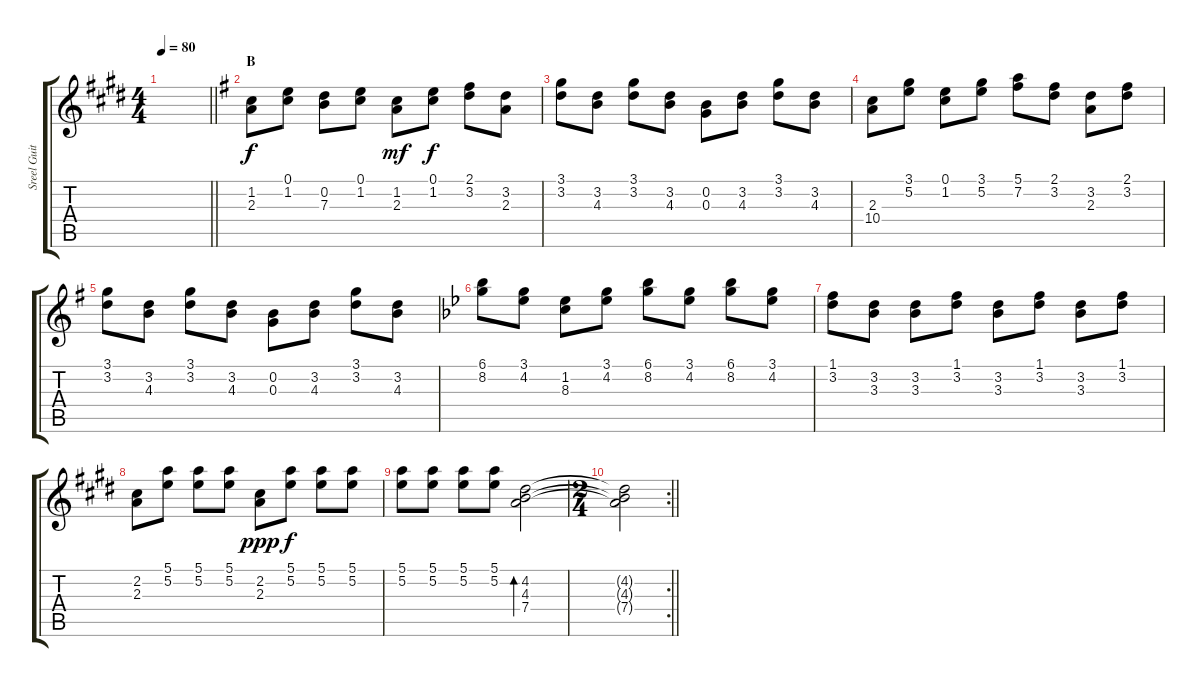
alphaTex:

\track ("Sreel Guitar (R)" "Sreel Guit") {instrument acousticguitarnylon}
\staff {score tabs}
\tuning (E4 B3 G3 D3 A2 E2) {hide}
\ts (4 4)
\tempo 80
\clef g2
\barLineRight lightlight
\ks e
|
\section ("" "B")
\ks g
(1.2 2.3).8 (0.1 1.2).8{dy f} (0.2 7.3).8 (0.1 1.2).8 (1.2 2.3).8{dy mf} (0.1 1.2).8{dy f} (2.1 3.2).8 (3.2 2.3).8 |
(3.1 3.2).8 (3.2 4.3).8 (3.1 3.2).8 (3.2 4.3).8 (0.2 0.3).8 (3.2 4.3).8 (3.1 3.2).8 (3.2 4.3).8 |
(2.3 10.4).8 (3.1 5.2).8 (0.1 1.2).8 (3.1 5.2).8 (5.1 7.2).8 (2.1 3.2).8 (3.2 2.3).8 (2.1 3.2).8 |
(3.1 3.2).8 (3.2 4.3).8 (3.1 3.2).8 (3.2 4.3).8 (0.2 0.3).8 (3.2 4.3).8 (3.1 3.2).8 (3.2 4.3).8 |
\ks bb
(6.1 8.2).8 (3.1 4.2).8 (1.2 8.3).8 (3.1 4.2).8 (6.1 8.2).8 (3.1 4.2).8 (6.1 8.2).8 (3.1 4.2).8 |
(1.1 3.2).8 (3.2 3.3).8 (3.2 3.3).8 (1.1 3.2).8 (3.2 3.3).8 (1.1 3.2).8 (3.2 3.3).8 (1.1 3.2).8 |
\ks e
(2.2 2.3).8 (5.1 5.2).8 (5.1 5.2).8 (5.1 5.2).8 (2.2 2.3).8{dy ppp} (5.1 5.2).8{dy f} (5.1 5.2).8 (5.1 5.2).8 |
(5.1 5.2).8 (5.1 5.2).8 (5.1 5.2).8 (5.1 5.2).8 (4.2 4.3 7.4).2{bd 60} |
\rc 2
\ts (2 4)
\barLineRight lightlight
(4.2{t} 4.3{t} 7.4{t}).2
